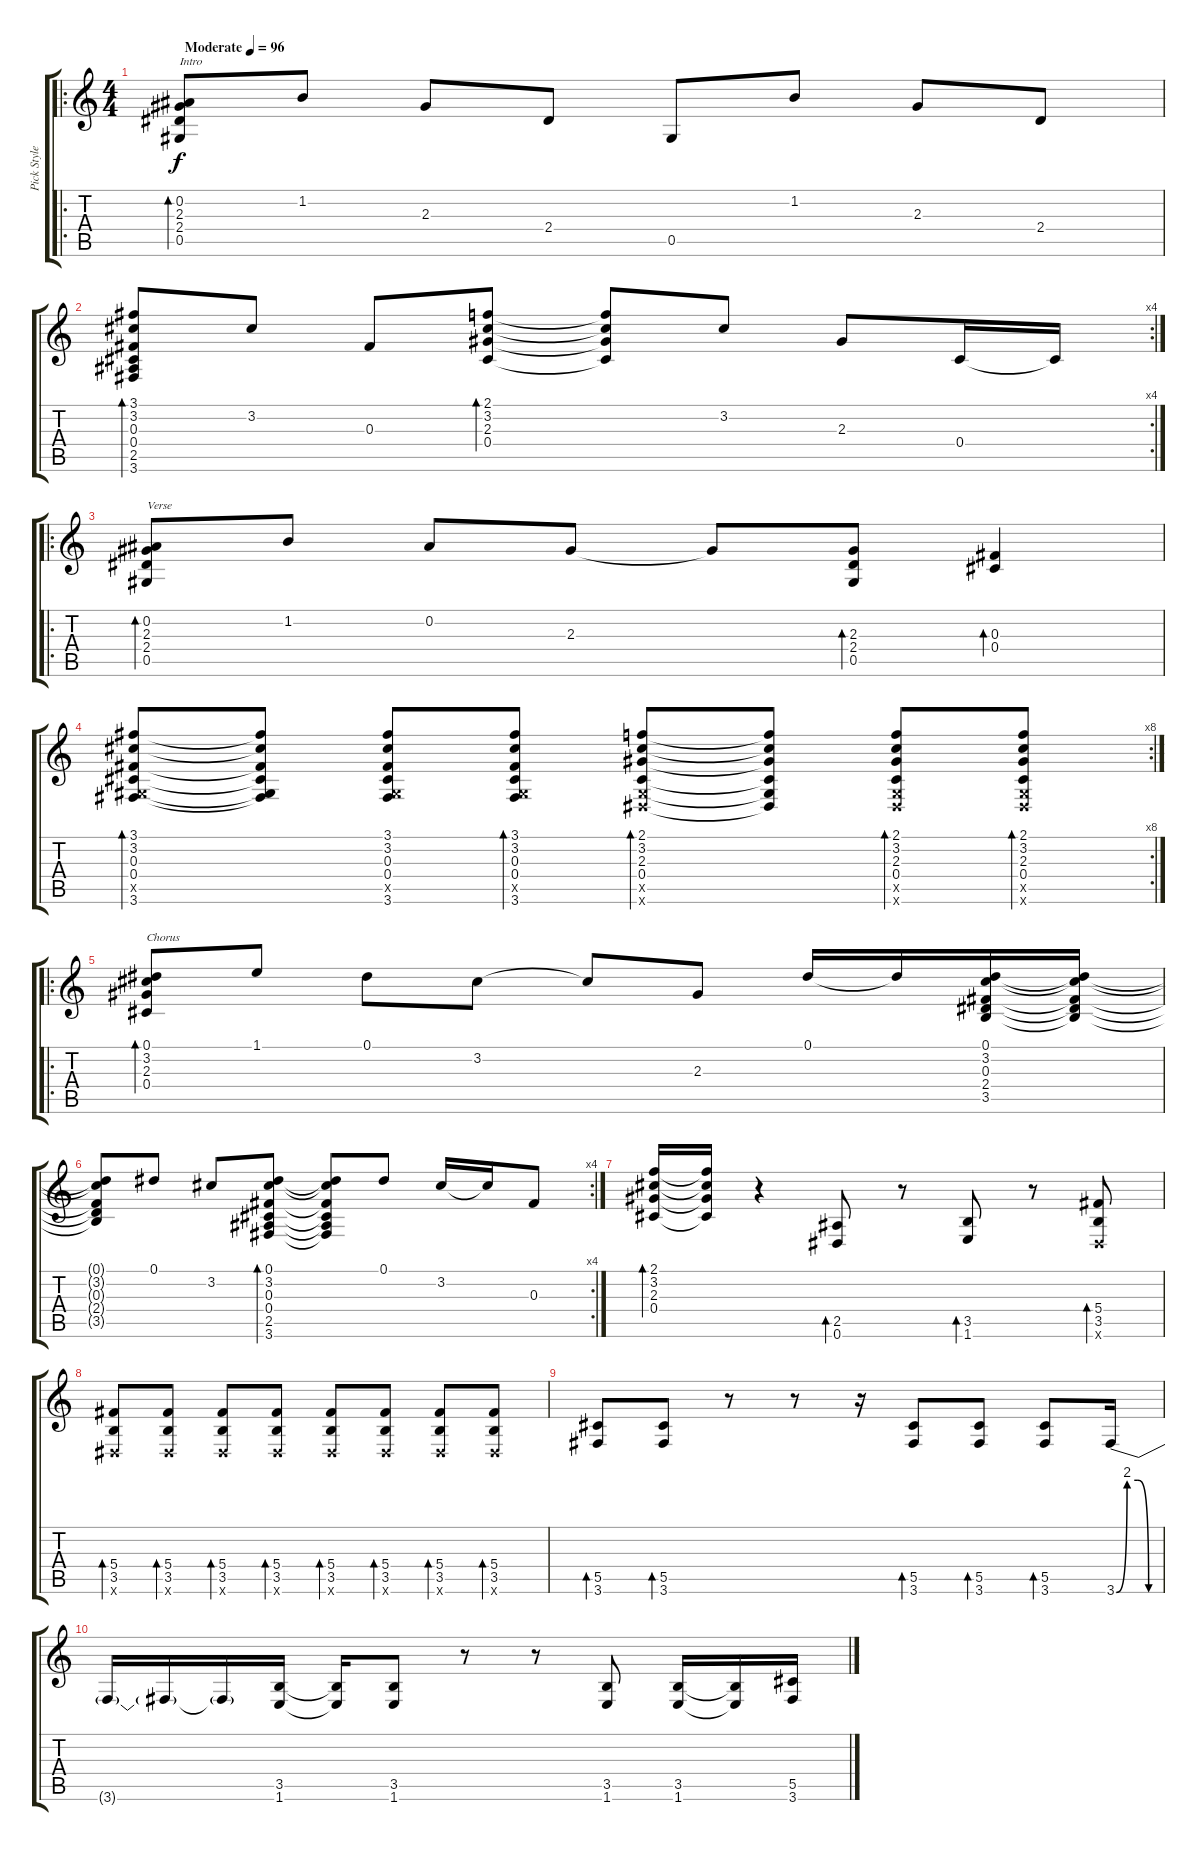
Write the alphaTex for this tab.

\track ("Pick Style Intro" "Pick Style") {instrument acousticguitarsteel}
\staff {score tabs}
\tuning (Eb4 Bb3 Gb3 Db3 Ab2 Eb2) {hide}
\ro
\ts (4 4)
\tempo (96 "Moderate")
\clef g2
\ks c
(0.2 2.3 2.4 0.5).8{bd 120 txt "Intro" dy f instrument acousticguitarsteel} 1.2.8 2.3.8 2.4.8 0.5.8 1.2.8 2.3.8 2.4.8 |
\rc 4
(3.1 3.2 0.3 0.4 2.5 3.6).8{bd 120} 3.2.8 0.3.8 (2.1 3.2 2.3 0.4).8{bd 120} (2.1{t} 3.2{t} 2.3{t} 0.4{t}).8 3.2.8 2.3.8 0.4.16 0.4{t}.16 |
\ro
(0.2 2.3 2.4 0.5).8{bd 120 txt "Verse"} 1.2.8 0.2.8 2.3.8 2.3{t}.8 (2.3 2.4 0.5).8{bd 120} (0.3 0.4).4{bd 120} |
\rc 8
(3.1 3.2 0.3 0.4 0.5{x} 3.6).8{bd 120} (3.1{t} 3.2{t} 0.3{t} 0.4{t} 0.5{t} 3.6{t}).8 (3.1 3.2 0.3 0.4 0.5{x} 3.6).8 (3.1 3.2 0.3 0.4 0.5{x} 3.6).8{bd 120} (2.1 3.2 2.3 0.4 0.5{x} 0.6{x}).8{bd 480} (2.1{t} 3.2{t} 2.3{t} 0.4{t} 0.5{t} 0.6{t}).8 (2.1 3.2 2.3 0.4 0.5{x} 0.6{x}).8{bd 120} (2.1 3.2 2.3 0.4 0.5{x} 0.6{x}).8{bd 120} |
\ro
(0.1 3.2 2.3 0.4).8{bd 120 txt "Chorus"} 1.1.8 0.1.8 3.2.8 3.2{t}.8 2.3.8 0.1.16 0.1{t}.16 (0.1 3.2 0.3 2.4 3.5).16 (0.1{t} 3.2{t} 0.3{t} 2.4{t} 3.5{t}).16 |
\rc 4
(0.1{t} 3.2{t} 0.3{t} 2.4{t} 3.5{t}).8 0.1.8 3.2.8 (0.1 3.2 0.3 0.4 2.5 3.6).8{bd 120} (0.1{t} 3.2{t} 0.3{t} 0.4{t} 2.5{t} 3.6{t}).8 0.1.8 3.2.16 3.2{t}.16 0.3.8 |
(2.1 3.2 2.3 0.4).16{bd 120} (2.1{t} 3.2{t} 2.3{t} 0.4{t}).16 r.4 (2.5 0.6).8{bd 120} r.8 (3.5 1.6).8{bd 120} r.8 (5.4 3.5 0.6{x}).8{bd 120} |
(5.4 3.5 0.6{x}).8{bd 120} (5.4 3.5 0.6{x}).8{bd 120} (5.4 3.5 0.6{x}).8{bd 120} (5.4 3.5 0.6{x}).8{bd 120} (5.4 3.5 0.6{x}).8{bd 120} (5.4 3.5 0.6{x}).8{bd 120} (5.4 3.5 0.6{x}).8{bd 120} (5.4 3.5 0.6{x}).8{bd 120} |
(5.5 3.6).8{bd 120} (5.5 3.6).8{bd 120} r.8 r.8 r.16 (5.5 3.6).8{bd 120} (5.5 3.6).8{bd 120} (5.5 3.6).8{bd 120} 3.6{be (custom 0 0 15 8 30 8 45 0 60 0)}.16 |
3.6{t}.16 3.6{t}.16 3.6{t}.16 (3.5 1.6).16 (3.5{t} 1.6{t}).16 (3.5 1.6).8 r.8 r.8 (3.5 1.6).8 (3.5 1.6).16 (3.5{t} 1.6{t}).16 (5.5 3.6).16
